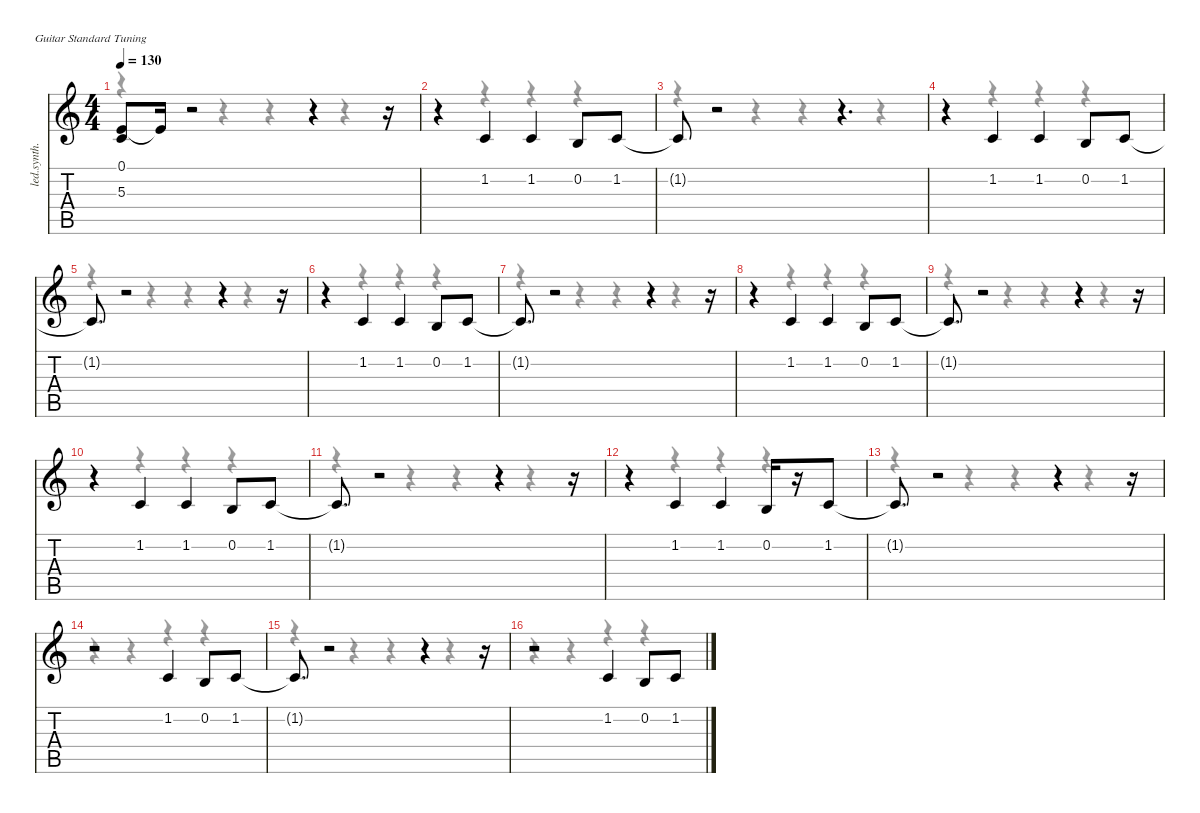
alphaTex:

\defaultSystemsLayout 4
\hideDynamics
\bracketExtendMode nobrackets
\track ("Vocal" "led.synth.") {instrument lead6voice}
\staff {score tabs}
\tuning (E4 B3 G3 D3 A2 E2)
\voice
\ts (4 4)
\tempo 130
\clef g2
\ks c
(0.1{t} 5.3{t}).8{dy fff beam Up} 0.1{t}.16{beam Up} r.2{beam Up} r.4{beam Up} r.16{beam Up} |
r.4{beam Up} 1.2.4{beam Up} 1.2.4{beam Up} 0.2.8{beam Up} 1.2.8{beam Up} |
1.2{t}.8{beam Up} r.2{beam Up} r.4{d beam Up} |
r.4{beam Up} 1.2.4{beam Up} 1.2.4{beam Up} 0.2.8{beam Up} 1.2.8{beam Up} |
1.2{t}.8{d beam Up} r.2{beam Up} r.4{beam Up} r.16{beam Up} |
r.4{beam Up} 1.2.4{beam Up} 1.2.4{beam Up} 0.2.8{beam Up} 1.2.8{beam Up} |
1.2{t}.8{d beam Up} r.2{beam Up} r.4{beam Up} r.16{beam Up} |
r.4{beam Up} 1.2.4{beam Up} 1.2.4{beam Up} 0.2.8{beam Up} 1.2.8{beam Up} |
1.2{t}.8{d beam Up} r.2{beam Up} r.4{beam Up} r.16{beam Up} |
r.4{beam Up} 1.2.4{beam Up} 1.2.4{beam Up} 0.2.8{beam Up} 1.2.8{beam Up} |
1.2{t}.8{d beam Up} r.2{beam Up} r.4{beam Up} r.16{beam Up} |
r.4{beam Up} 1.2.4{beam Up} 1.2.4{beam Up} 0.2.16{beam Up} r.16{beam Up} 1.2.8{beam Up} |
1.2{t}.8{d beam Up} r.2{beam Up} r.4{beam Up} r.16{beam Up} |
r.2{beam Up} 1.2.4{beam Up} 0.2.8{beam Up} 1.2.8{beam Up} |
1.2{t}.8{d beam Up} r.2{beam Up} r.4{beam Up} r.16{beam Up} |
r.2{beam Up} 1.2.4{beam Up} 0.2.8{beam Up} 1.2.8{beam Up}
\voice
\clef g2
\ottava regular
\simile none
\ks c
r.4{dy mf beam Down} r.4{beam Down} r.4{beam Down} r.4{beam Down} |
r.4{beam Down} r.4{beam Down} r.4{beam Down} r.4{beam Down} |
r.4{beam Down} r.4{beam Down} r.4{beam Down} r.4{beam Down} |
r.4{beam Down} r.4{beam Down} r.4{beam Down} r.4{beam Down} |
r.4{beam Down} r.4{beam Down} r.4{beam Down} r.4{beam Down} |
r.4{beam Down} r.4{beam Down} r.4{beam Down} r.4{beam Down} |
r.4{beam Down} r.4{beam Down} r.4{beam Down} r.4{beam Down} |
r.4{beam Down} r.4{beam Down} r.4{beam Down} r.4{beam Down} |
r.4{beam Down} r.4{beam Down} r.4{beam Down} r.4{beam Down} |
r.4{beam Down} r.4{beam Down} r.4{beam Down} r.4{beam Down} |
r.4{beam Down} r.4{beam Down} r.4{beam Down} r.4{beam Down} |
r.4{beam Down} r.4{beam Down} r.4{beam Down} r.4{beam Down} |
r.4{beam Down} r.4{beam Down} r.4{beam Down} r.4{beam Down} |
r.4{beam Down} r.4{beam Down} r.4{beam Down} r.4{beam Down} |
r.4{beam Down} r.4{beam Down} r.4{beam Down} r.4{beam Down} |
r.4{beam Down} r.4{beam Down} r.4{beam Down} r.4{beam Down}
